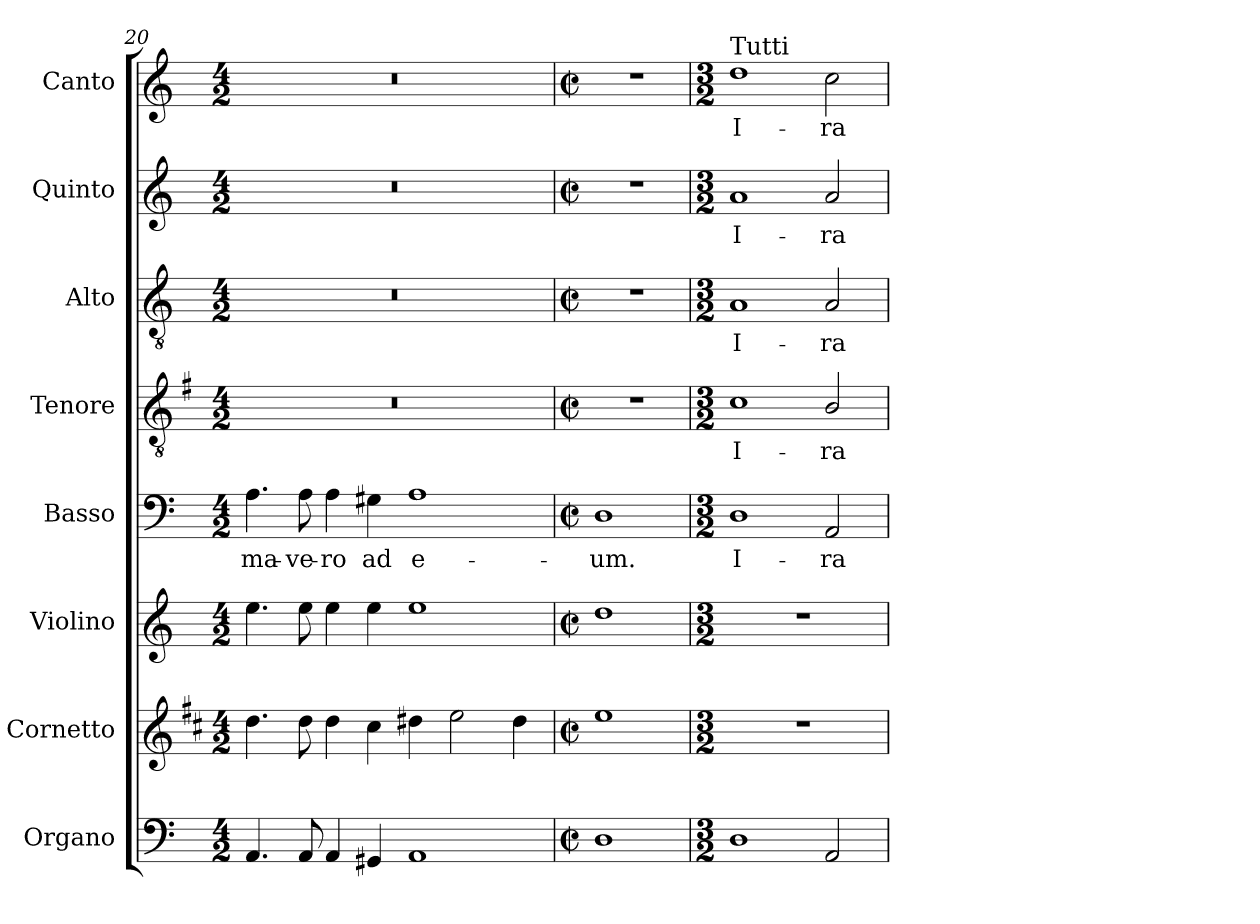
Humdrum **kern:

**kern	**kern	**kern	**kern	**text	**kern	**text	**kern	**text	**kern	**text	**kern	**text
*part8	*part7	*part6	*part5	*part5	*part4	*part4	*part3	*part3	*part2	*part2	*part1	*part1
*staff8	*staff7	*staff6	*staff5	*staff5	*staff4	*staff4	*staff3	*staff3	*staff2	*staff2	*staff1	*staff1
*I"Organo	*I"Cornetto	*I"Violino	*I"Basso	*	*I"Tenore	*	*I"Alto	*	*I"Quinto	*	*I"Canto	*
*I'Or	*I'Cto.	*I'Vln.	*I'B	*	*I'T	*	*I'A	*	*	*	*I'C	*
*clefF4	*clefG2	*clefG2	*clefF4	*	*clefGv2	*	*clefGv2	*	*clefG2	*	*clefG2	*
*	*ITrd1c2	*	*	*	*ITrd4c7	*	*	*	*	*	*	*
*k[]	*k[]	*k[]	*k[]	*	*k[]	*	*k[]	*	*k[]	*	*k[]	*
*C:	*C:	*C:	*C:	*	*C:	*	*C:	*	*C:	*	*C:	*
*M4/2	*M4/2	*M4/2	*M4/2	*	*M4/2	*	*M4/2	*	*M4/2	*	*M4/2	*
=20	=20	=20	=20	=20	=20	=20	=20	=20	=20	=20	=20	=20
!	!	!	!	!LO:LY:b	!	!	!	!	!	!	!	!
4.AA/	4.cc\	4.ee\	4.A\	-ma-	0r	.	0r	.	0r	.	0r	.
!	!	!	!	!LO:LY:b	!	!	!	!	!	!	!	!
8AA/	8cc\	8ee\	8A\	-ve-	.	.	.	.	.	.	.	.
!	!	!	!	!LO:LY:b	!	!	!	!	!	!	!	!
4AA/	4cc\	4ee\	4A\	-ro	.	.	.	.	.	.	.	.
!	!	!	!	!LO:LY:b	!	!	!	!	!	!	!	!
4GG#X/	4b\	4ee\	4G#X\	ad	.	.	.	.	.	.	.	.
!	!	!	!	!LO:LY:b	!	!	!	!	!	!	!	!
1AA	4cc#X\	1ee	1A	e-	.	.	.	.	.	.	.	.
.	2dd\	.	.	.	.	.	.	.	.	.	.	.
.	4cc#\	.	.	.	.	.	.	.	.	.	.	.
=21	=21	=21	=21	=21	=21	=21	=21	=21	=21	=21	=21	=21
*M2/2	*M2/2	*M2/2	*M2/2	*	*M2/2	*	*M2/2	*	*M2/2	*	*M2/2	*
*met(c|)	*met(c|)	*met(c|)	*met(c|)	*	*met(c|)	*	*met(c|)	*	*met(c|)	*	*met(c|)	*
!	!	!	!	!LO:LY:b	!	!	!	!	!	!	!	!
1D	1dd	1dd	1D	-um.	1r	.	1r	.	1r	.	1r	.
!!LO:LB:g=z
=22	=22	=22	=22	=22	=22	=22	=22	=22	=22	=22	=22	=22
*M3/2	*M3/2	*M3/2	*M3/2	*	*M3/2	*	*M3/2	*	*M3/2	*	*M3/2	*
!	!	!	!	!	!	!	!	!	!	!	!LO:TX:a:t=Tutti	!
!	!	!	!	!LO:LY:b	!	!LO:LY:b	!	!LO:LY:b	!	!LO:LY:b	!	!LO:LY:b
1D	1.r	1.r	1D	I-	1F	I-	1A	I-	1a	I-	1dd	I-
!	!	!	!	!LO:LY:b	!	!LO:LY:b	!	!LO:LY:b	!	!LO:LY:b	!	!LO:LY:b
2AA/	.	.	2AA/	-ra-	2E/	-ra-	2A/	-ra-	2a/	-ra-	2cc\	-ra-
=	=	=	=	=	=	=	=	=	=	=	=	=
*-	*-	*-	*-	*-	*-	*-	*-	*-	*-	*-	*-	*-
